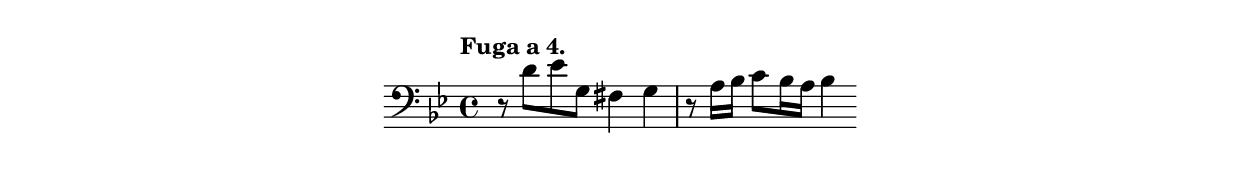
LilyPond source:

\include "indice.ily"
\version "2.15.33"
\new Staff \relative f {
  \time 4/4
  \clef bass
  \key g \minor
  \tempo "Fuga a 4."
  r8 d' es g, fis4 g
  r8 a16 bes c8 bes16 a bes4
}